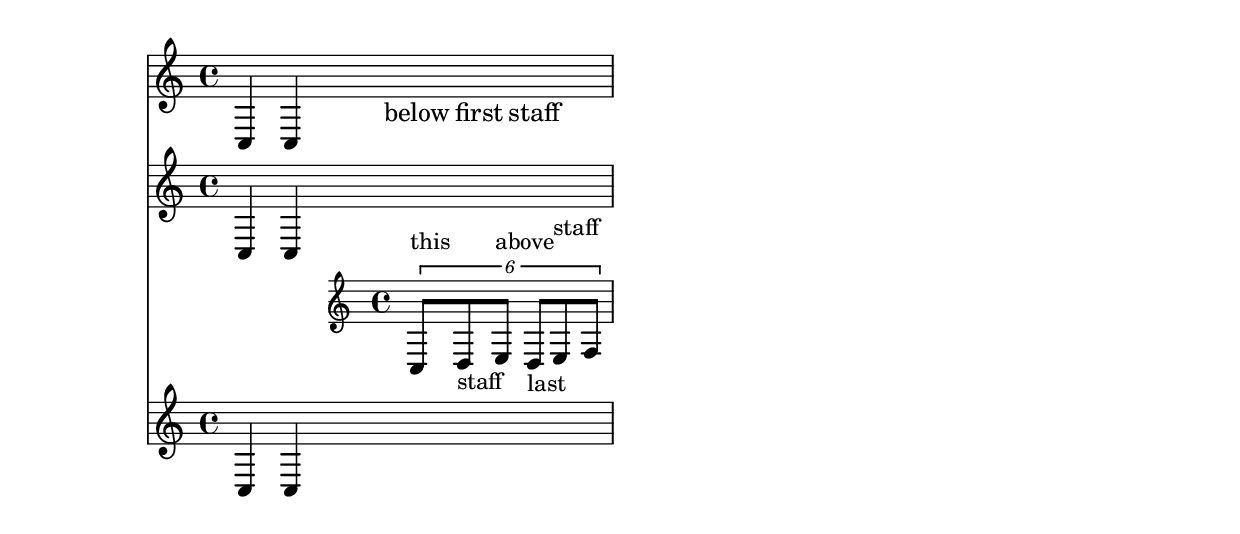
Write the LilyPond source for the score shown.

\header {
  texidoc = "Newly created contexts can be inserted
anywhere in the vertical alignment. "
}

\version "2.10.0"

\paper {
  ragged-right = ##t
}

\relative <<
  \new Staff = "1" { c4 c s2 }
  \new Staff = "2" { c4  c s2 }
  \new Staff = "3" { c4  c s2 }
  { \skip 2
    <<
      \lyrics {
	\set alignBelowContext = #"1"
	below8 first staff
      }
      \new Staff {
	\set Staff.alignAboveContext = #"3"
	\times 4/6 {
	  \override TextScript #'padding = #3
	  c8^"this" d_"staff" e^"above" d_"last" e^"staff" f
	}
      }
    >> }
>>
